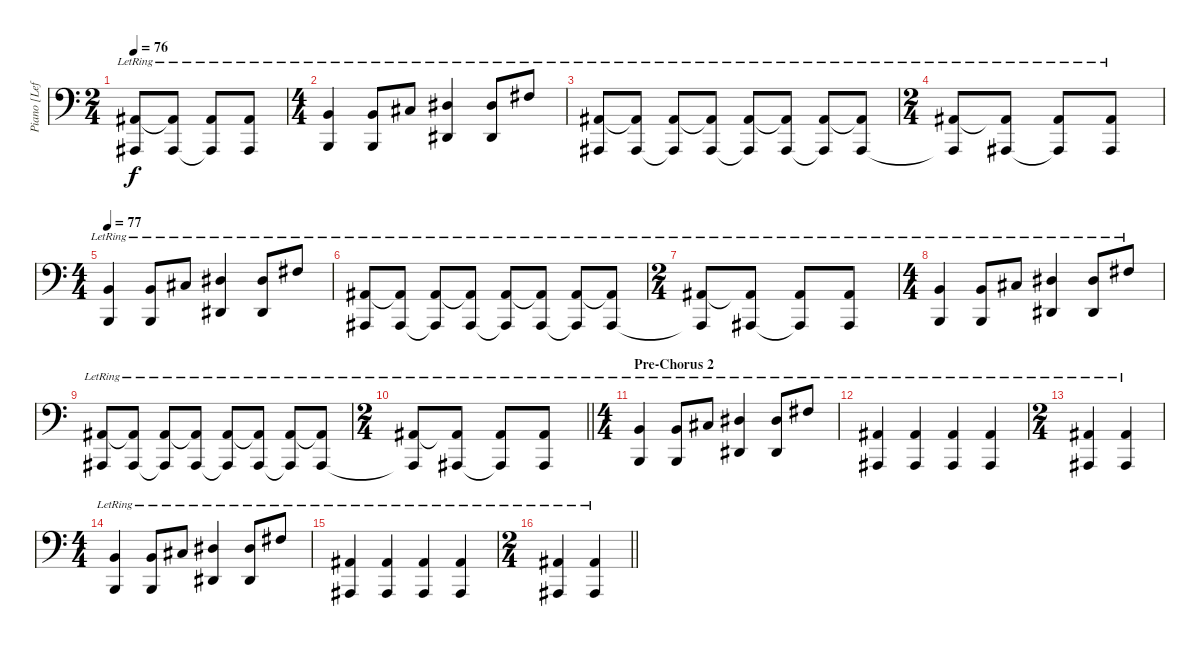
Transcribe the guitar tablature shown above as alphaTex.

\track ("Piano [Left Hand]" "Piano [Lef") {instrument acousticgrandpiano}
\staff {score}
\tuning (G2 D2 A1 E1 B0) {hide}
\ts (2 4)
\tempo 76
\clef f4
\ks c
(8.2{lr} 6.4{t}).8{dy f} (8.2{t} 6.4{lr}).8 (8.2{lr} 6.4{t}).8 (8.2{lr} 6.4).8 |
\ts (4 4)
(9.2{lr} 2.3{lr}).4 (9.2{lr} 2.3{lr}).8 6.1{lr}.8 (13.2{lr} 11.4{lr}).4 (13.2{lr} 11.4{lr}).8 11.1{lr}.8 |
(8.2{lr} 6.4{lr}).8 (8.2{t} 6.4{lr}).8 (8.2{lr} 6.4{t}).8 (8.2{t} 6.4{lr}).8 (8.2{lr} 6.4{t}).8 (8.2{t} 6.4{lr}).8 (8.2{lr} 6.4{t}).8 (8.2{t} 6.4{lr}).8 |
\ts (2 4)
(8.2{lr} 6.4{t}).8 (8.2{t} 6.4{lr}).8 (8.2{lr} 6.4{t}).8 (8.2{lr} 6.4).8 |
\ts (4 4)
\tempo 77
(9.2{lr} 2.3{lr}).4 (9.2{lr} 2.3{lr}).8 6.1{lr}.8 (13.2{lr} 11.4{lr}).4 (13.2{lr} 11.4{lr}).8 11.1{lr}.8 |
(8.2{lr} 6.4{lr}).8 (8.2{t} 6.4{lr}).8 (8.2{lr} 6.4{t}).8 (8.2{t} 6.4{lr}).8 (8.2{lr} 6.4{t}).8 (8.2{t} 6.4{lr}).8 (8.2{lr} 6.4{t}).8 (8.2{t} 6.4{lr}).8 |
\ts (2 4)
(8.2{lr} 6.4{t}).8 (8.2{t} 6.4{lr}).8 (8.2{lr} 6.4{t}).8 (8.2{lr} 6.4).8 |
\ts (4 4)
(9.2{lr} 2.3{lr}).4 (9.2{lr} 2.3{lr}).8 6.1{lr}.8 (13.2{lr} 11.4{lr}).4 (13.2{lr} 11.4{lr}).8 11.1{lr}.8 |
(8.2{lr} 6.4{lr}).8 (8.2{t} 6.4{lr}).8 (8.2{lr} 6.4{t}).8 (8.2{t} 6.4{lr}).8 (8.2{lr} 6.4{t}).8 (8.2{t} 6.4{lr}).8 (8.2{lr} 6.4{t}).8 (8.2{t} 6.4{lr}).8 |
\ts (2 4)
\barLineRight lightlight
(8.2{lr} 6.4{t}).8 (8.2{t} 6.4{lr}).8 (8.2{lr} 6.4{t}).8 (8.2{lr} 6.4).8 |
\ts (4 4)
\section ("" "Pre-Chorus 2")
(9.2{lr} 2.3{lr}).4 (9.2{lr} 2.3{lr}).8 6.1{lr}.8 (13.2{lr} 11.4{lr}).4 (13.2{lr} 11.4{lr}).8 11.1{lr}.8 |
(8.2{lr} 6.4{lr}).4 (8.2{lr} 6.4{lr}).4 (8.2{lr} 6.4{lr}).4 (8.2{lr} 6.4{lr}).4 |
\ts (2 4)
(8.2{lr} 6.4{lr}).4 (8.2{lr} 6.4).4 |
\ts (4 4)
(9.2{lr} 2.3{lr}).4 (9.2{lr} 2.3{lr}).8 6.1{lr}.8 (13.2{lr} 11.4{lr}).4 (13.2{lr} 11.4{lr}).8 11.1{lr}.8 |
(8.2{lr} 6.4{lr}).4 (8.2{lr} 6.4{lr}).4 (8.2{lr} 6.4{lr}).4 (8.2{lr} 6.4{lr}).4 |
\ts (2 4)
\barLineRight lightlight
(8.2{lr} 6.4{lr}).4 (8.2{lr} 6.4).4
